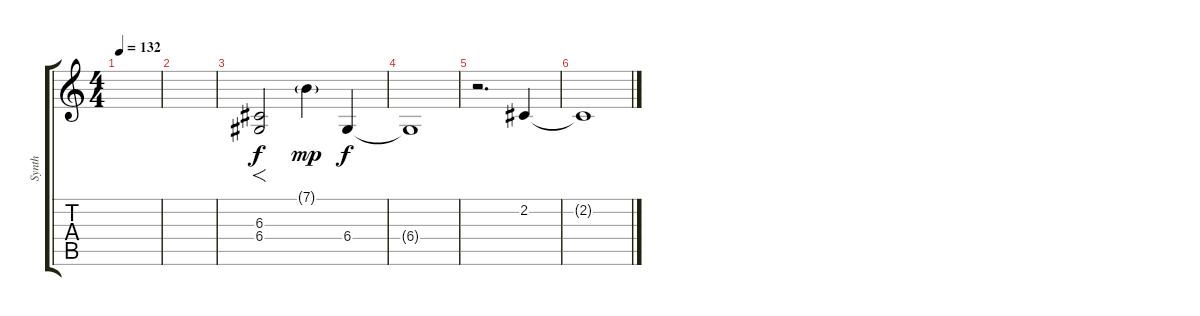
\track ("Synth" "Synth") {instrument frenchhorn}
\staff {score tabs}
\tuning (E4 B3 G3 D3 A2 E2) {hide}
\ts (4 4)
\tempo 132
\clef g2
\ks c
|
|
(6.3 6.4).2{f volume 11 instrument frenchhorn} 7.1{g}.4{dy mp} 6.4.4{dy f} |
6.4{t}.1{volume 0} |
r.2{d} 2.2.4{volume 12} |
2.2{t}.1{volume 0}
